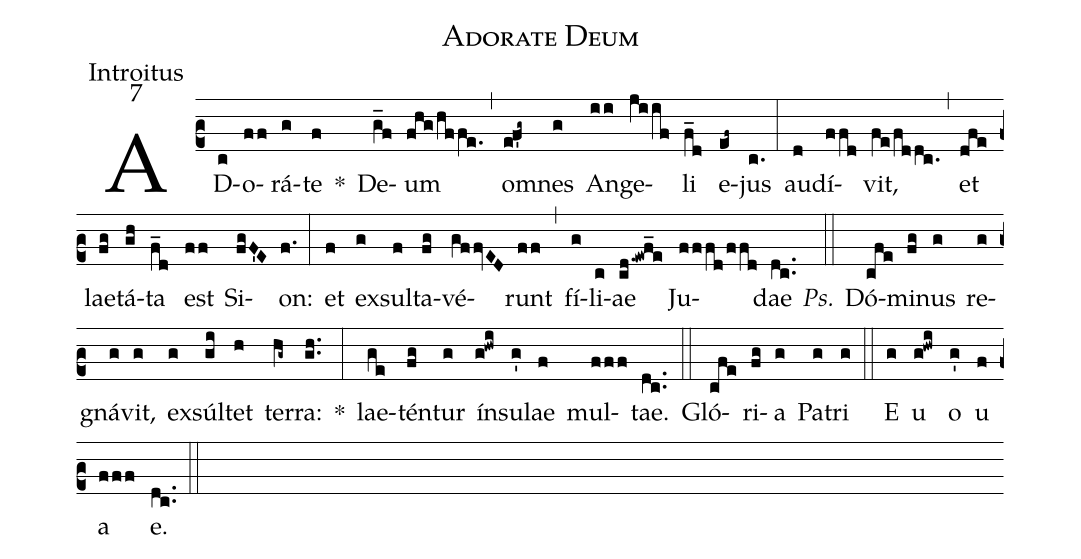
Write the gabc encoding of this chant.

name:Adorate Deum;
office-part:Introitus;
mode:7;
%%
(c2) AD(c)o(ff)rá(g)te(f) *() De(g_f)um(fhg/hffe.) (,) o(e!f'g~)mnes(g) An(ii)ge(jiif)li(f_d) e(ef~)jus(c.) (:) au(d)dí(ffd)vit,(fe/fddc.) (,) et(dfe) lae(fg)tá(gh)ta(f_d) est(ff) Si(fgF'E)on:(f.) (:) et(f) ex(g)sul(f)ta(fg)vé(gffvED)runt(ff) (,) fí(g)li(c)ae(cd.!ewf_e) Ju(fffd/ffd)dae(dc..) <i>Ps.</i>(::) Dó(cfe)mi(fg)nus(g) re(g)gná(g)vit,(g) ex(g)súl(gi)tet(h) ter(hg~)ra:(gh..) *(:) lae(ge)tén(fg)tur(g) ín(g!hwi)su(g')lae(f) mul(fff)tae.(dc..) (::) Gló(cfe)ri(fg)a(g) Pa(g)tri(g) (::) E(g) u(g!hwi) o(g') u(f) a(fff) e.(dc..) (::)
